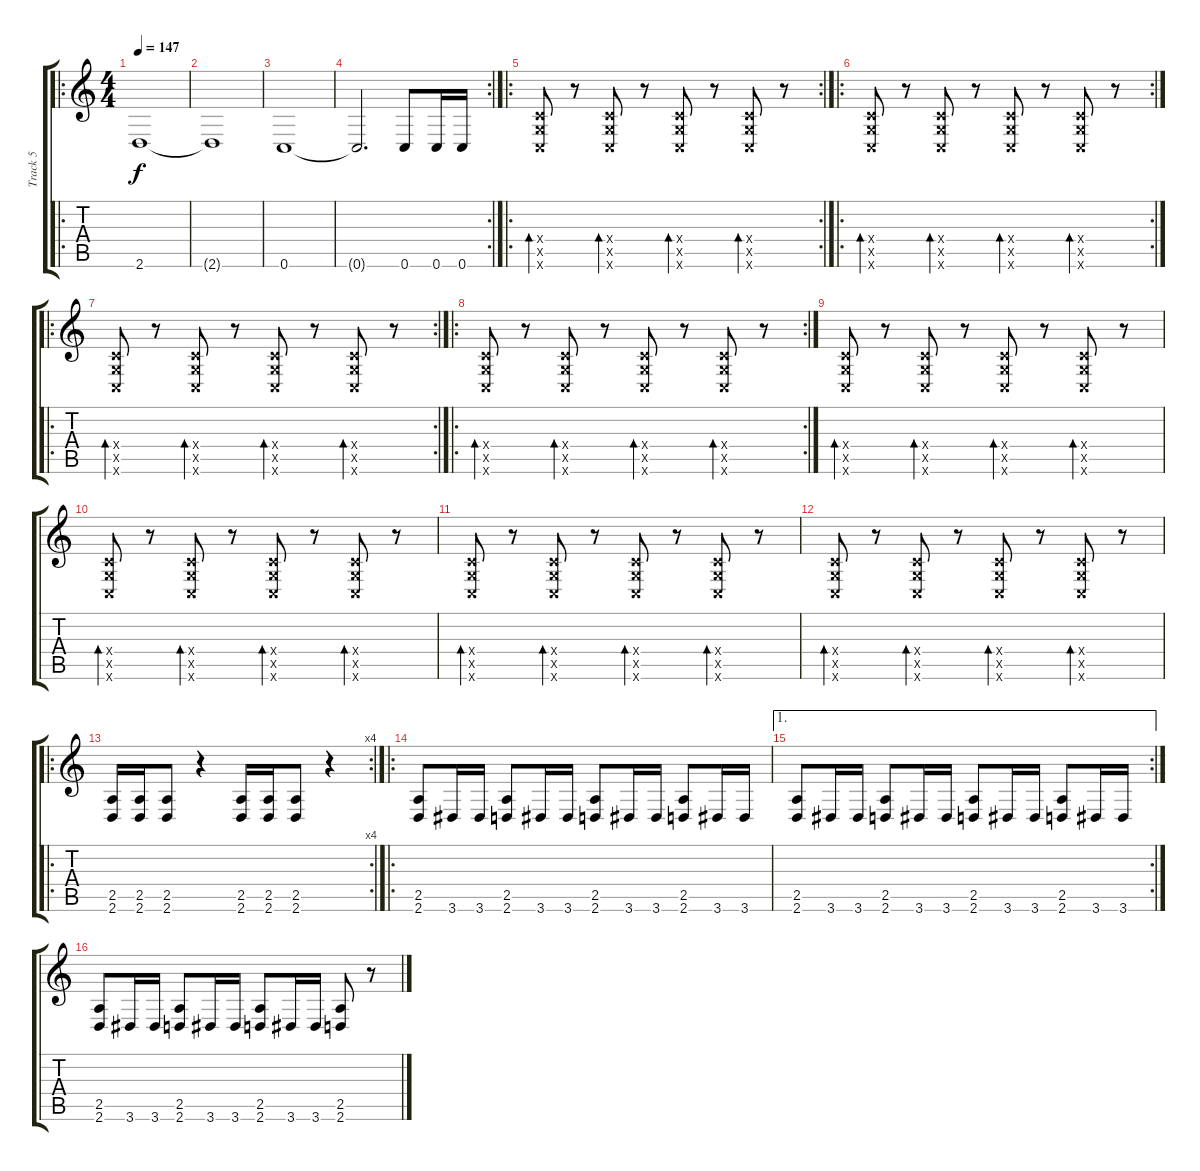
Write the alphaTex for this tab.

\track ("Track 5" "Track 5") {instrument overdrivenguitar}
\staff {score tabs}
\tuning (D4 A3 F3 C3 G2 C2) {hide}
\ro
\ts (4 4)
\tempo 147
\clef g2
\ks c
2.6.1{dy f instrument overdrivenguitar} |
2.6{t}.1 |
0.6.1 |
\rc 2
0.6{t}.2{d} 0.6.8 0.6.16 0.6.16 |
\ro
\rc 2
(0.4{x} 0.5{x} 0.6{x}).8{bd 120 volume 12} r.8 (0.4{x} 0.5{x} 0.6{x}).8{bd 120} r.8 (0.4{x} 0.5{x} 0.6{x}).8{bd 120} r.8 (0.4{x} 0.5{x} 0.6{x}).8{bd 120} r.8 |
\ro
\rc 2
(0.4{x} 0.5{x} 0.6{x}).8{bd 120 volume 12} r.8 (0.4{x} 0.5{x} 0.6{x}).8{bd 120} r.8 (0.4{x} 0.5{x} 0.6{x}).8{bd 120} r.8 (0.4{x} 0.5{x} 0.6{x}).8{bd 120} r.8 |
\ro
\rc 2
(0.4{x} 0.5{x} 0.6{x}).8{bd 120 volume 12} r.8 (0.4{x} 0.5{x} 0.6{x}).8{bd 120} r.8 (0.4{x} 0.5{x} 0.6{x}).8{bd 120} r.8 (0.4{x} 0.5{x} 0.6{x}).8{bd 120} r.8 |
\ro
\rc 2
(0.4{x} 0.5{x} 0.6{x}).8{bd 120 volume 12} r.8 (0.4{x} 0.5{x} 0.6{x}).8{bd 120} r.8 (0.4{x} 0.5{x} 0.6{x}).8{bd 120} r.8 (0.4{x} 0.5{x} 0.6{x}).8{bd 120} r.8 |
(0.4{x} 0.5{x} 0.6{x}).8{bd 120 volume 12} r.8 (0.4{x} 0.5{x} 0.6{x}).8{bd 120} r.8 (0.4{x} 0.5{x} 0.6{x}).8{bd 120} r.8 (0.4{x} 0.5{x} 0.6{x}).8{bd 120} r.8 |
(0.4{x} 0.5{x} 0.6{x}).8{bd 120 volume 12} r.8 (0.4{x} 0.5{x} 0.6{x}).8{bd 120} r.8 (0.4{x} 0.5{x} 0.6{x}).8{bd 120} r.8 (0.4{x} 0.5{x} 0.6{x}).8{bd 120} r.8 |
(0.4{x} 0.5{x} 0.6{x}).8{bd 120 volume 12} r.8 (0.4{x} 0.5{x} 0.6{x}).8{bd 120} r.8 (0.4{x} 0.5{x} 0.6{x}).8{bd 120} r.8 (0.4{x} 0.5{x} 0.6{x}).8{bd 120} r.8 |
(0.4{x} 0.5{x} 0.6{x}).8{bd 120 volume 12} r.8 (0.4{x} 0.5{x} 0.6{x}).8{bd 120} r.8 (0.4{x} 0.5{x} 0.6{x}).8{bd 120} r.8 (0.4{x} 0.5{x} 0.6{x}).8{bd 120} r.8 |
\ro
\rc 4
(2.5 2.6).16{volume 13} (2.5 2.6).16 (2.5 2.6).8 r.4 (2.5 2.6).16 (2.5 2.6).16 (2.5 2.6).8 r.4 |
\ro
(2.5 2.6).8 3.6.16 3.6.16 (2.5 2.6).8 3.6.16 3.6.16 (2.5 2.6).8 3.6.16 3.6.16 (2.5 2.6).8 3.6.16 3.6.16 |
\ae 1
\rc 2
(2.5 2.6).8 3.6.16 3.6.16 (2.5 2.6).8 3.6.16 3.6.16 (2.5 2.6).8 3.6.16 3.6.16 (2.5 2.6).8 3.6.16 3.6.16 |
(2.5 2.6).8 3.6.16 3.6.16 (2.5 2.6).8 3.6.16 3.6.16 (2.5 2.6).8 3.6.16 3.6.16 (2.5 2.6).8 r.8
